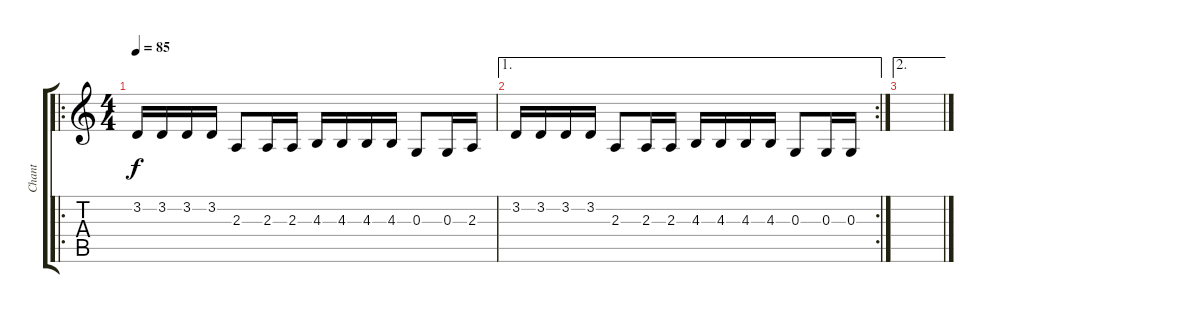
\track ("Chant" "Chant") {instrument lead6voice}
\staff {score tabs}
\tuning (E4 B3 G3 D3 A2 E2) {hide}
\ro
\ts (4 4)
\tempo 85
\clef g2
\ks c
3.2.16{dy f} 3.2.16 3.2.16 3.2.16 2.3.8 2.3.16 2.3.16 4.3.16 4.3.16 4.3.16 4.3.16 0.3.8 0.3.16 2.3.16 |
\ae 1
\rc 2
3.2.16 3.2.16 3.2.16 3.2.16 2.3.8 2.3.16 2.3.16 4.3.16 4.3.16 4.3.16 4.3.16 0.3.8 0.3.16 0.3.16 |
\ae 2
